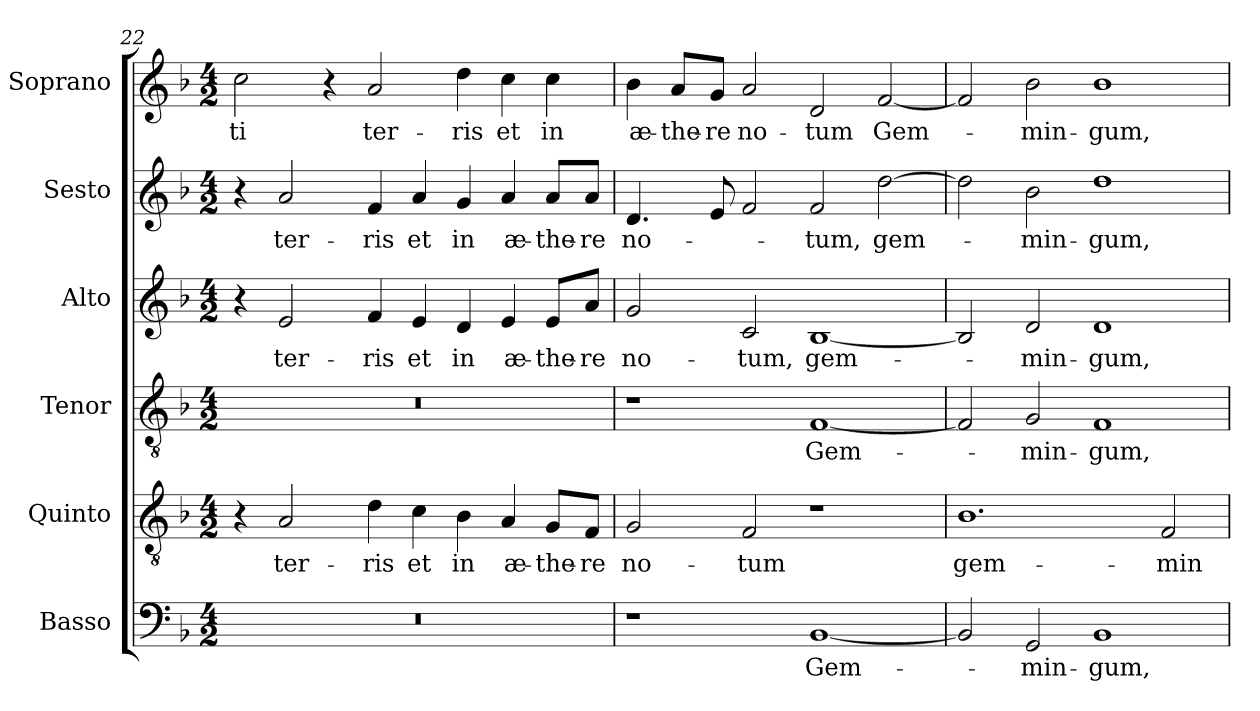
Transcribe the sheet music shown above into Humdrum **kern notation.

**kern	**text	**kern	**text	**kern	**text	**kern	**text	**kern	**text	**kern	**text
*part6	*part6	*part5	*part5	*part4	*part4	*part3	*part3	*part2	*part2	*part1	*part1
*staff6	*staff6	*staff5	*staff5	*staff4	*staff4	*staff3	*staff3	*staff2	*staff2	*staff1	*staff1
*I"Basso	*	*I"Quinto	*	*I"Tenor	*	*I"Alto	*	*I"Sesto	*	*I"Soprano	*
*I'B.	*	*I'Q.	*	*I'T.	*	*I'A.	*	*I'Ss.	*	*I'S.	*
*clefF4	*	*clefGv2	*	*clefGv2	*	*clefG2	*	*clefG2	*	*clefG2	*
*	*	*ITrd7c12	*	*ITrd7c12	*	*	*	*	*	*	*
*k[b-]	*	*k[b-]	*	*k[b-]	*	*k[b-]	*	*k[b-]	*	*k[b-]	*
*F:	*	*F:	*	*F:	*	*F:	*	*F:	*	*F:	*
*M4/2	*	*M4/2	*	*M4/2	*	*M4/2	*	*M4/2	*	*M4/2	*
=22	=22	=22	=22	=22	=22	=22	=22	=22	=22	=22	=22
!LO:N:vis=1	!	!	!	!LO:N:vis=1	!	!	!	!	!	!	!
!	!	!	!	!	!	!	!	!	!	!	!LO:LY:b:color=#000000
0r	.	4r	.	0r	.	4r	.	4r	.	2cci\	-ti
!	!	!	!LO:LY:b:color=#000000	!	!	!	!	!	!	!	!
!	!	!	!	!	!	!	!LO:LY:b:color=#000000	!	!	!	!
!	!	!	!	!	!	!	!	!	!LO:LY:b:color=#000000	!	!
.	.	2AAi/	ter-	.	.	2ei/	ter-	2ai/	ter-	.	.
.	.	.	.	.	.	.	.	.	.	4r	.
!	!	!	!LO:LY:b:color=#000000	!	!	!	!	!	!	!	!
!	!	!	!	!	!	!	!LO:LY:b:color=#000000	!	!	!	!
!	!	!	!	!	!	!	!	!	!LO:LY:b:color=#000000	!	!
!	!	!	!	!	!	!	!	!	!	!	!LO:LY:b:color=#000000
.	.	4Di\	-ris	.	.	4fi/	-ris	4fi/	-ris	2ai/	ter-
!	!	!	!LO:LY:b:color=#000000	!	!	!	!	!	!	!	!
!	!	!	!	!	!	!	!LO:LY:b:color=#000000	!	!	!	!
!	!	!	!	!	!	!	!	!	!LO:LY:b:color=#000000	!	!
.	.	4Ci\	et	.	.	4ei/	et	4ai/	et	.	.
!	!	!	!LO:LY:b:color=#000000	!	!	!	!	!	!	!	!
!	!	!	!	!	!	!	!LO:LY:b:color=#000000	!	!	!	!
!	!	!	!	!	!	!	!	!	!LO:LY:b:color=#000000	!	!
!	!	!	!	!	!	!	!	!	!	!	!LO:LY:b:color=#000000
.	.	4BB-i\	in	.	.	4di/	in	4gi/	in	4ddi\	-ris
!	!	!	!LO:LY:b:color=#000000	!	!	!	!	!	!	!	!
!	!	!	!	!	!	!	!LO:LY:b:color=#000000	!	!	!	!
!	!	!	!	!	!	!	!	!	!LO:LY:b:color=#000000	!	!
!	!	!	!	!	!	!	!	!	!	!	!LO:LY:b:color=#000000
.	.	4AAi/	æ-	.	.	4ei/	æ-	4ai/	æ-	4cci\	et
!	!	!	!LO:LY:b:color=#000000	!	!	!	!	!	!	!	!
!	!	!	!	!	!	!	!LO:LY:b:color=#000000	!	!	!	!
!	!	!	!	!	!	!	!	!	!LO:LY:b:color=#000000	!	!
!	!	!	!	!	!	!	!	!	!	!	!LO:LY:b:color=#000000
.	.	8GGi/L	-the-	.	.	8ei/L	-the-	8ai/L	-the-	4cci\	in
!	!	!	!LO:LY:b:color=#000000	!	!	!	!	!	!	!	!
!	!	!	!	!	!	!	!LO:LY:b:color=#000000	!	!	!	!
!	!	!	!	!	!	!	!	!	!LO:LY:b:color=#000000	!	!
.	.	8FFi/J	-re	.	.	8ai/J	-re	8ai/J	-re	.	.
=23	=23	=23	=23	=23	=23	=23	=23	=23	=23	=23	=23
!	!	!	!LO:LY:b:color=#000000	!	!	!	!	!	!	!	!
!	!	!	!	!	!	!	!LO:LY:b:color=#000000	!	!	!	!
!	!	!	!	!	!	!	!	!	!LO:LY:b:color=#000000	!	!
!	!	!	!	!	!	!	!	!	!	!	!LO:LY:b:color=#000000
1r	.	2GGi/	no-	1r	.	2gi/	no-	4.di/	no-	4b-i\	æ-
!	!	!	!	!	!	!	!	!	!	!	!LO:LY:b:color=#000000
.	.	.	.	.	.	.	.	.	.	8ai/L	-the-
!	!	!	!	!	!	!	!	!	!	!	!LO:LY:b:color=#000000
.	.	.	.	.	.	.	.	8ei/	.	8gi/J	-re
!	!	!	!LO:LY:b:color=#000000	!	!	!	!	!	!	!	!
!	!	!	!	!	!	!	!LO:LY:b:color=#000000	!	!	!	!
!	!	!	!	!	!	!	!	!	!	!	!LO:LY:b:color=#000000
.	.	2FFi/	-tum	.	.	2ci/	-tum,	2fi/	.	2ai/	no-
!	!LO:LY:b:color=#000000	!	!	!	!	!	!	!	!	!	!
!	!	!	!	!	!LO:LY:b:color=#000000	!	!	!	!	!	!
!	!	!	!	!	!	!	!LO:LY:b:color=#000000	!	!	!	!
!	!	!	!	!	!	!	!	!	!LO:LY:b:color=#000000	!	!
!	!	!	!	!	!	!	!	!	!	!	!LO:LY:b:color=#000000
[1BB-i	Gem-	1r	.	[1FFi	Gem-	[1B-i	gem-	2fi/	-tum,	2di/	-tum
!	!	!	!	!	!	!	!	!	!LO:LY:b:color=#000000	!	!
!	!	!	!	!	!	!	!	!	!	!	!LO:LY:b:color=#000000
.	.	.	.	.	.	.	.	[2ddi\	gem-	[2fi/	Gem-
!!LO:PB:g=z
=24	=24	=24	=24	=24	=24	=24	=24	=24	=24	=24	=24
!	!	!	!LO:LY:b:color=#000000	!	!	!	!	!	!	!	!
2BB-i/]	.	1.BB-i	gem-	2FFi/]	.	2B-i/]	.	2ddi\]	.	2fi/]	.
!	!LO:LY:b:color=#000000	!	!	!	!	!	!	!	!	!	!
!	!	!	!	!	!LO:LY:b:color=#000000	!	!	!	!	!	!
!	!	!	!	!	!	!	!LO:LY:b:color=#000000	!	!	!	!
!	!	!	!	!	!	!	!	!	!LO:LY:b:color=#000000	!	!
!	!	!	!	!	!	!	!	!	!	!	!LO:LY:b:color=#000000
2GGi/	-min-	.	.	2GGi/	-min-	2di/	-min-	2b-i\	-min-	2b-i\	-min-
!	!LO:LY:b:color=#000000	!	!	!	!	!	!	!	!	!	!
!	!	!	!	!	!LO:LY:b:color=#000000	!	!	!	!	!	!
!	!	!	!	!	!	!	!LO:LY:b:color=#000000	!	!	!	!
!	!	!	!	!	!	!	!	!	!LO:LY:b:color=#000000	!	!
!	!	!	!	!	!	!	!	!	!	!	!LO:LY:b:color=#000000
1BB-i	-gum,	.	.	1FFi	-gum,	1di	-gum,	1ddi	-gum,	1b-i	-gum,
!	!	!	!LO:LY:b:color=#000000	!	!	!	!	!	!	!	!
.	.	2FFi/	-min-	.	.	.	.	.	.	.	.
=	=	=	=	=	=	=	=	=	=	=	=
*-	*-	*-	*-	*-	*-	*-	*-	*-	*-	*-	*-
